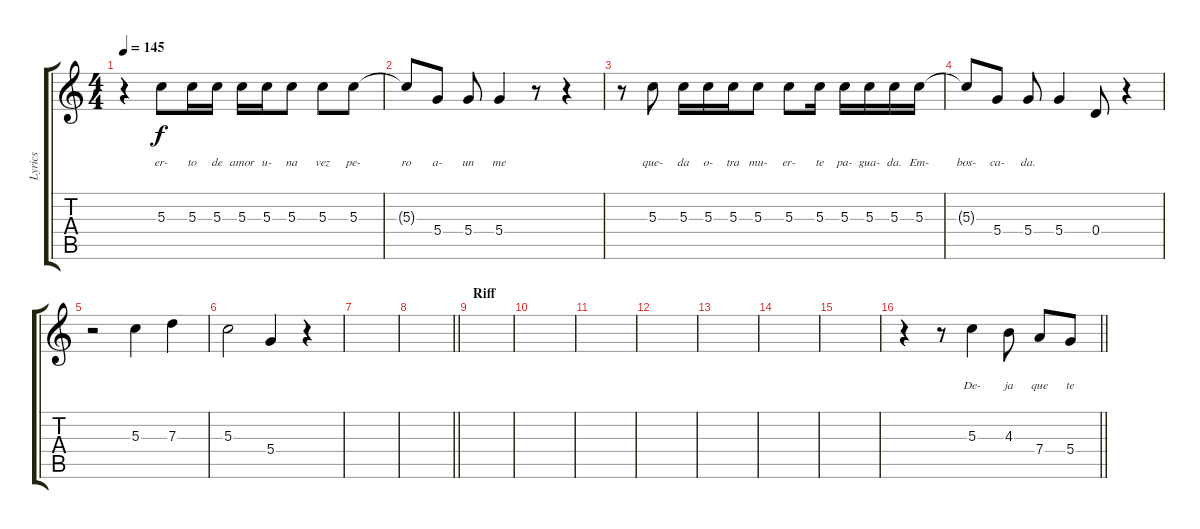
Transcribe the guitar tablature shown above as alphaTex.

\track ("Lyrics" "Lyrics") {instrument overdrivenguitar}
\staff {score tabs}
\tuning (E4 B3 G3 D3 A2 E2) {hide}
\ts (4 4)
\tempo 145
\clef g2
\ks c
r.4{dy f} 5.3.8{lyrics (0 "") lyrics (1 "") lyrics (2 "er-") lyrics (3 "") lyrics (4 "")} 5.3.16{lyrics (0 "") lyrics (1 "") lyrics (2 "to") lyrics (3 "") lyrics (4 "")} 5.3.16{lyrics (0 "") lyrics (1 "") lyrics (2 "de") lyrics (3 "") lyrics (4 "")} 5.3.16{lyrics (0 "") lyrics (1 "") lyrics (2 "amor") lyrics (3 "") lyrics (4 "")} 5.3.16{lyrics (0 "") lyrics (1 "") lyrics (2 "u-") lyrics (3 "") lyrics (4 "")} 5.3.8{lyrics (0 "") lyrics (1 "") lyrics (2 "na") lyrics (3 "") lyrics (4 "")} 5.3.8{lyrics (0 "") lyrics (1 "") lyrics (2 "vez") lyrics (3 "") lyrics (4 "")} 5.3.8{lyrics (0 "") lyrics (1 "") lyrics (2 "pe-") lyrics (3 "") lyrics (4 "")} |
5.3{t}.8{lyrics (0 "") lyrics (1 "") lyrics (2 "ro") lyrics (3 "") lyrics (4 "")} 5.4.8{lyrics (0 "") lyrics (1 "") lyrics (2 "a-") lyrics (3 "") lyrics (4 "")} 5.4.8{lyrics (0 "") lyrics (1 "") lyrics (2 "un") lyrics (3 "") lyrics (4 "")} 5.4.4{lyrics (0 "") lyrics (1 "") lyrics (2 "me") lyrics (3 "") lyrics (4 "")} r.8 r.4 |
r.8 5.3.8{lyrics (0 "") lyrics (1 "") lyrics (2 "que-") lyrics (3 "") lyrics (4 "")} 5.3.16{lyrics (0 "") lyrics (1 "") lyrics (2 "da") lyrics (3 "") lyrics (4 "")} 5.3.16{lyrics (0 "") lyrics (1 "") lyrics (2 "o-") lyrics (3 "") lyrics (4 "")} 5.3.16{lyrics (0 "") lyrics (1 "") lyrics (2 "tra") lyrics (3 "") lyrics (4 "")} 5.3.8{lyrics (0 "") lyrics (1 "") lyrics (2 "mu-") lyrics (3 "") lyrics (4 "")} 5.3.8{lyrics (0 "") lyrics (1 "") lyrics (2 "er-") lyrics (3 "") lyrics (4 "")} 5.3.16{lyrics (0 "") lyrics (1 "") lyrics (2 "te") lyrics (3 "") lyrics (4 "")} 5.3.16{lyrics (0 "") lyrics (1 "") lyrics (2 "pa-") lyrics (3 "") lyrics (4 "")} 5.3.16{lyrics (0 "") lyrics (1 "") lyrics (2 "gua-") lyrics (3 "") lyrics (4 "")} 5.3.16{lyrics (0 "") lyrics (1 "") lyrics (2 "da.") lyrics (3 "") lyrics (4 "")} 5.3.16{lyrics (0 "") lyrics (1 "") lyrics (2 "Em-") lyrics (3 "") lyrics (4 "")} |
5.3{t}.8{lyrics (0 "") lyrics (1 "") lyrics (2 "bos-") lyrics (3 "") lyrics (4 "")} 5.4.8{lyrics (0 "") lyrics (1 "") lyrics (2 "ca-") lyrics (3 "") lyrics (4 "")} 5.4.8{lyrics (0 "") lyrics (1 "") lyrics (2 "da.") lyrics (3 "") lyrics (4 "")} 5.4.4 0.4.8 r.4 |
r.2 5.3.4 7.3.4 |
5.3.2 5.4.4 r.4 |
|
\barLineRight lightlight
|
\section ("" "Riff")
|
|
|
|
|
|
|
\barLineRight lightlight
r.4 r.8 5.3.4{lyrics (0 "") lyrics (1 "") lyrics (2 "") lyrics (3 "De-") lyrics (4 "")} 4.3.8{lyrics (0 "") lyrics (1 "") lyrics (2 "") lyrics (3 "ja") lyrics (4 "")} 7.4.8{lyrics (0 "") lyrics (1 "") lyrics (2 "") lyrics (3 "que") lyrics (4 "")} 5.4.8{lyrics (0 "") lyrics (1 "") lyrics (2 "") lyrics (3 "te") lyrics (4 "")}
